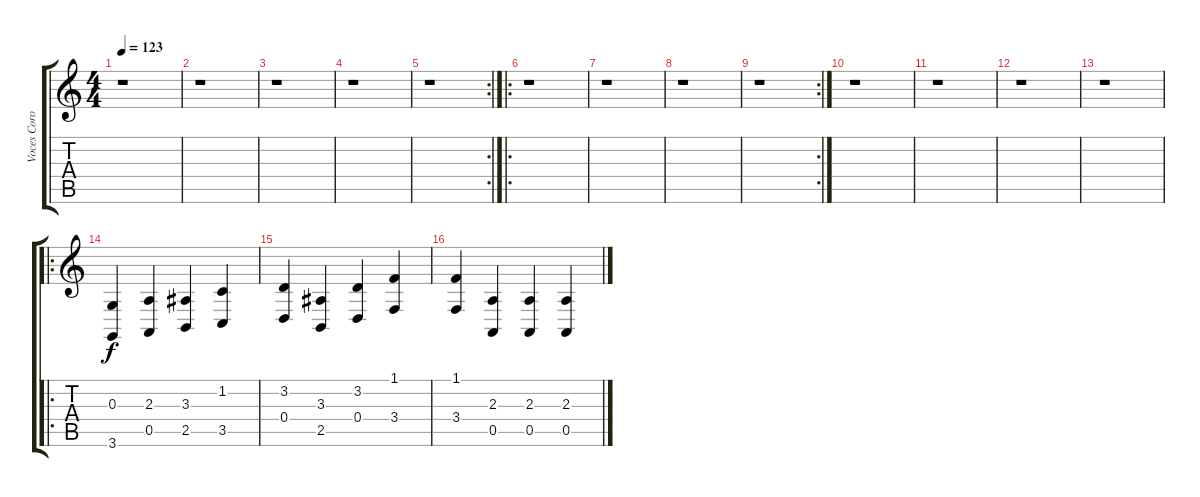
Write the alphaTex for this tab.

\track ("Voces Coro" "Voces Coro") {instrument choiraahs}
\staff {score tabs}
\tuning (E4 B3 G3 D3 A2 E2) {hide}
\ts (4 4)
\tempo 123
\clef g2
\ks c
r.1{dy f} |
r.1 |
r.1 |
r.1 |
\rc 2
r.1 |
\ro
r.1 |
r.1 |
r.1 |
\rc 2
r.1 |
r.1 |
r.1 |
r.1 |
r.1 |
\ro
(0.3 3.6).4 (2.3 0.5).4 (3.3 2.5).4 (1.2 3.5).4 |
(3.2 0.4).4 (3.3 2.5).4 (3.2 0.4).4 (1.1 3.4).4 |
(1.1 3.4).4 (2.3 0.5).4 (2.3 0.5).4 (2.3 0.5).4
